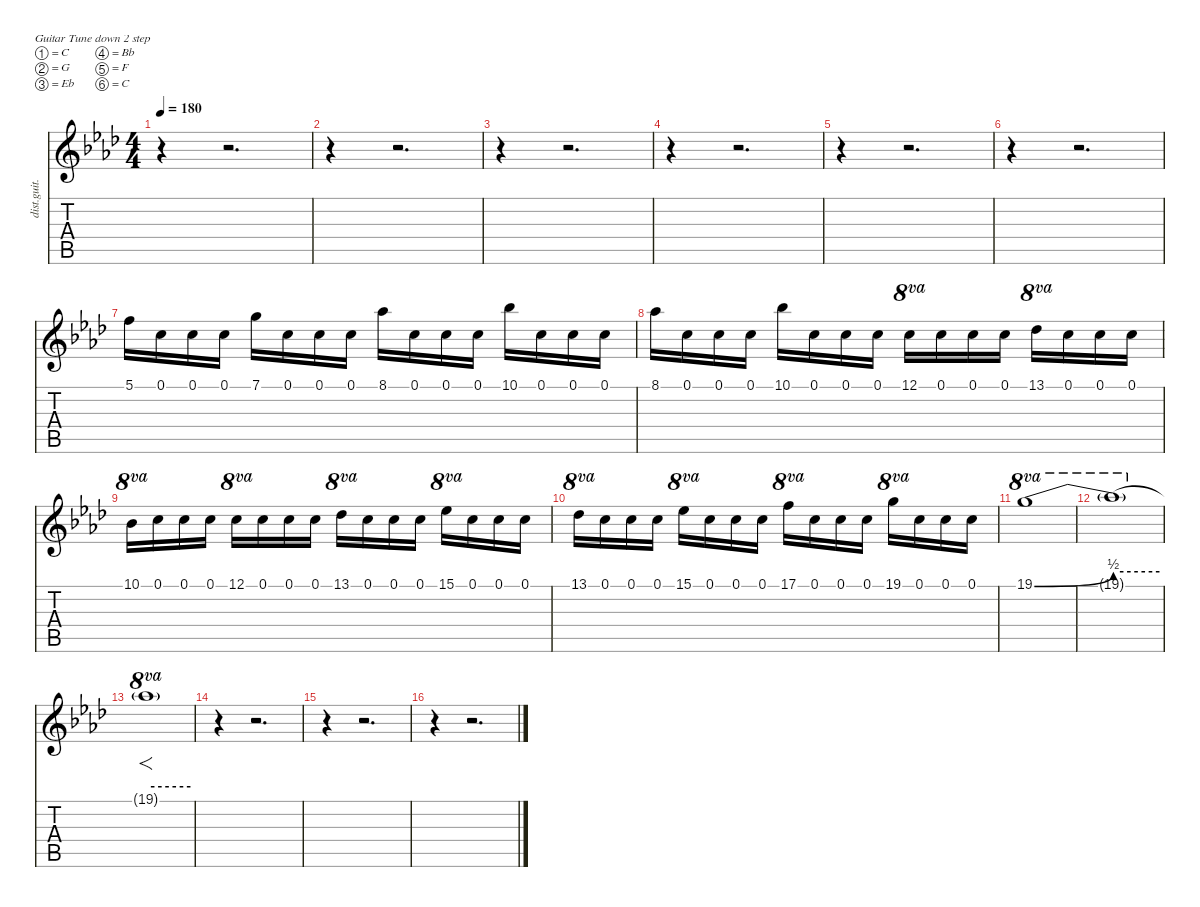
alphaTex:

\defaultSystemsLayout 4
\hideDynamics
\bracketExtendMode nobrackets
\track ("Rob" "dist.guit.") {instrument distortionguitar}
\staff {score tabs}
\tuning (C4 G3 Eb3 Bb2 F2 C2)
\ts (4 4)
\tempo 180
\clef g2
\ks fminor
r.4{dy f beam Down} r.2{d beam Down} |
r.4{beam Down} r.2{d beam Down} |
r.4{beam Down} r.2{d beam Down} |
r.4{beam Down} r.2{d beam Down} |
r.4{beam Down} r.2{d beam Down} |
r.4{beam Down} r.2{d beam Down} |
5.1{acc forcenatural}.16{beam Down} 0.1{acc forcenatural}.16{beam Down} 0.1{acc forcenatural}.16{beam Down} 0.1{acc forcenatural}.16{beam Down} 7.1{acc forcenatural}.16{beam Down} 0.1{acc forcenatural}.16{beam Down} 0.1{acc forcenatural}.16{beam Down} 0.1{acc forcenatural}.16{beam Down} 8.1{acc b}.16{beam Down} 0.1{acc forcenatural}.16{beam Down} 0.1{acc forcenatural}.16{beam Down} 0.1{acc forcenatural}.16{beam Down} 10.1{acc b}.16{beam Down} 0.1{acc forcenatural}.16{beam Down} 0.1{acc forcenatural}.16{beam Down} 0.1{acc forcenatural}.16{beam Down} |
8.1{acc b}.16{beam Down} 0.1{acc forcenatural}.16{beam Down} 0.1{acc forcenatural}.16{beam Down} 0.1{acc forcenatural}.16{beam Down} 10.1{acc b}.16{beam Down} 0.1{acc forcenatural}.16{beam Down} 0.1{acc forcenatural}.16{beam Down} 0.1{acc forcenatural}.16{beam Down} 12.1{acc forcenatural}.16{ot 8va beam Down} 0.1{acc forcenatural}.16{beam Down} 0.1{acc forcenatural}.16{beam Down} 0.1{acc forcenatural}.16{beam Down} 13.1{acc b}.16{ot 8va beam Down} 0.1{acc forcenatural}.16{beam Down} 0.1{acc forcenatural}.16{beam Down} 0.1{acc forcenatural}.16{beam Down} |
10.1{acc b}.16{ot 8va beam Down} 0.1{acc forcenatural}.16{beam Down} 0.1{acc forcenatural}.16{beam Down} 0.1{acc forcenatural}.16{beam Down} 12.1{acc forcenatural}.16{ot 8va beam Down} 0.1{acc forcenatural}.16{beam Down} 0.1{acc forcenatural}.16{beam Down} 0.1{acc forcenatural}.16{beam Down} 13.1{acc b}.16{ot 8va beam Down} 0.1{acc forcenatural}.16{beam Down} 0.1{acc forcenatural}.16{beam Down} 0.1{acc forcenatural}.16{beam Down} 15.1{acc b}.16{ot 8va beam Down} 0.1{acc forcenatural}.16{beam Down} 0.1{acc forcenatural}.16{beam Down} 0.1{acc forcenatural}.16{beam Down} |
13.1{acc b}.16{ot 8va beam Down} 0.1{acc forcenatural}.16{beam Down} 0.1{acc forcenatural}.16{beam Down} 0.1{acc forcenatural}.16{beam Down} 15.1{acc b}.16{ot 8va beam Down} 0.1{acc forcenatural}.16{beam Down} 0.1{acc forcenatural}.16{beam Down} 0.1{acc forcenatural}.16{beam Down} 17.1{acc forcenatural}.16{ot 8va beam Down} 0.1{acc forcenatural}.16{beam Down} 0.1{acc forcenatural}.16{beam Down} 0.1{acc forcenatural}.16{beam Down} 19.1{acc forcenatural}.16{ot 8va beam Down} 0.1{acc forcenatural}.16{beam Down} 0.1{acc forcenatural}.16{beam Down} 0.1{acc forcenatural}.16{beam Down} |
19.1{be (bend 0 0 60 2) acc forcenatural}.1{ot 8va beam Down} |
19.1{be (hold 0 2 60 2) t}.1{ot 8va beam Down} |
19.1{be (hold 0 2 60 2) t}.1{f ot 8va beam Down} |
r.4{beam Down} r.2{d beam Down} |
r.4{beam Down} r.2{d beam Down} |
r.4{beam Down} r.2{d beam Down}
